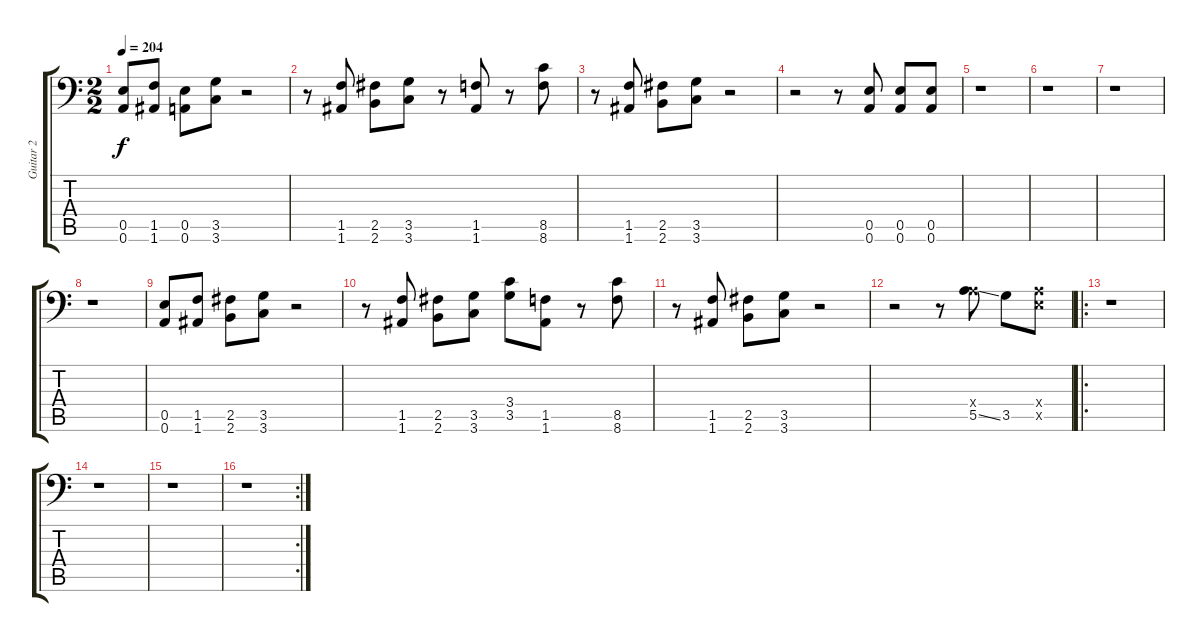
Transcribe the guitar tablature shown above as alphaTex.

\track ("Guitar 2" "Guitar 2") {instrument overdrivenguitar}
\staff {score tabs}
\tuning (B3 Gb3 D3 A2 E2 A1) {hide}
\ts (2 2)
\tempo 204
\clef f4
\ks c
(0.5 0.6).8{dy f} (1.5 1.6).8 (0.5 0.6).8 (3.5 3.6).8 r.2 |
r.8 (1.5 1.6).8 (2.5 2.6).8 (3.5 3.6).8 r.8 (1.5 1.6).8 r.8 (8.5 8.6).8 |
r.8 (1.5 1.6).8 (2.5 2.6).8 (3.5 3.6).8 r.2 |
r.2 r.8 (0.5 0.6).8 (0.5 0.6).8 (0.5 0.6).8 |
r.1 |
r.1 |
r.1 |
r.1 |
(0.5 0.6).8 (1.5 1.6).8 (2.5 2.6).8 (3.5 3.6).8 r.2 |
r.8 (1.5 1.6).8 (2.5 2.6).8 (3.5 3.6).8 (3.4 3.5).8 (1.5 1.6).8 r.8 (8.5 8.6).8 |
r.8 (1.5 1.6).8 (2.5 2.6).8 (3.5 3.6).8 r.2 |
r.2 r.8 (0.4{x} 5.5{ss}).8 3.5.8 (0.4{x} 0.5{x}).8 |
\ro
r.1 |
r.1 |
r.1 |
\rc 2
r.1
